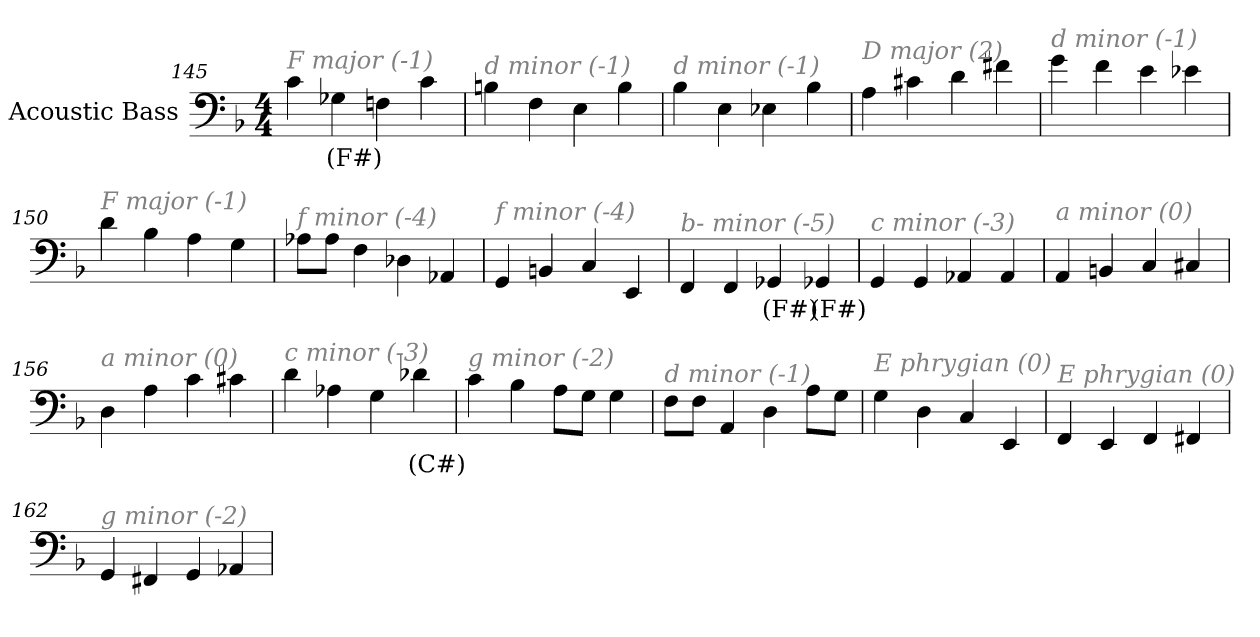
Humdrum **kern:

**kern	**text
*part1	*part1
*staff1	*staff1
*I"Acoustic Bass	*
*clefF4	*
*ITrd7c12	*
*k[b-]	*
*F:	*
*M4/4	*
=145	=145
!LO:TX:i:color=#808080:t=F major (-1)	!
4C	.
4GG-Xi	(F#)
4FFn	.
4C	.
=146	=146
!LO:TX:i:color=#808080:t=d minor (-1)	!
4BBn	.
4FF	.
4EE	.
4BB	.
=147	=147
!LO:TX:i:color=#808080:t=d minor (-1)	!
4BB-	.
4EE	.
4EE-X	.
4BB-	.
=148	=148
!LO:TX:i:color=#808080:t=D major (2)	!
4AA	.
4C#X	.
4D	.
4F#X	.
=149	=149
!LO:TX:i:color=#808080:t=d minor (-1)	!
4G	.
4F	.
4E	.
4E-X	.
=150	=150
!LO:TX:i:color=#808080:t=F major (-1)	!
4D	.
4BB-	.
4AA	.
4GG	.
=151	=151
!LO:TX:i:color=#808080:t=f minor (-4)	!
8AA-XL	.
8AA-J	.
4FF	.
4DD-X	.
4AAA-X	.
=152	=152
!LO:TX:i:color=#808080:t=f minor (-4)	!
4GGG	.
4BBBn	.
4CC	.
4EEE	.
=153	=153
!LO:TX:i:color=#808080:t=b- minor (-5)	!
4FFF	.
4FFF	.
4GGG-Xi	(F#)
4GGG-Xi	(F#)
=154	=154
!LO:TX:i:color=#808080:t=c minor (-3)	!
4GGG	.
4GGG	.
4AAA-X	.
4AAA-	.
=155	=155
!LO:TX:i:color=#808080:t=a minor (0)	!
4AAA	.
4BBBn	.
4CC	.
4CC#X	.
=156	=156
!LO:TX:i:color=#808080:t=a minor (0)	!
4DD	.
4AA	.
4C	.
4C#X	.
=157	=157
!LO:TX:i:color=#808080:t=c minor (-3)	!
4D	.
4AA-X	.
4GG	.
4D-Xi	(C#)
=158	=158
!LO:TX:i:color=#808080:t=g minor (-2)	!
4C	.
4BB-	.
8AAL	.
8GGJ	.
4GG	.
=159	=159
!LO:TX:i:color=#808080:t=d minor (-1)	!
8FFL	.
8FFJ	.
4AAA	.
4DD	.
8AAL	.
8GGJ	.
=160	=160
!LO:TX:i:color=#808080:t=E phrygian (0)	!
4GG	.
4DD	.
4CC	.
4EEE	.
=161	=161
!LO:TX:i:color=#808080:t=E phrygian (0)	!
4FFF	.
4EEE	.
4FFF	.
4FFF#X	.
=162	=162
!LO:TX:i:color=#808080:t=g minor (-2)	!
4GGG	.
4FFF#X	.
4GGG	.
4AAA-X	.
=	=
*-	*-
